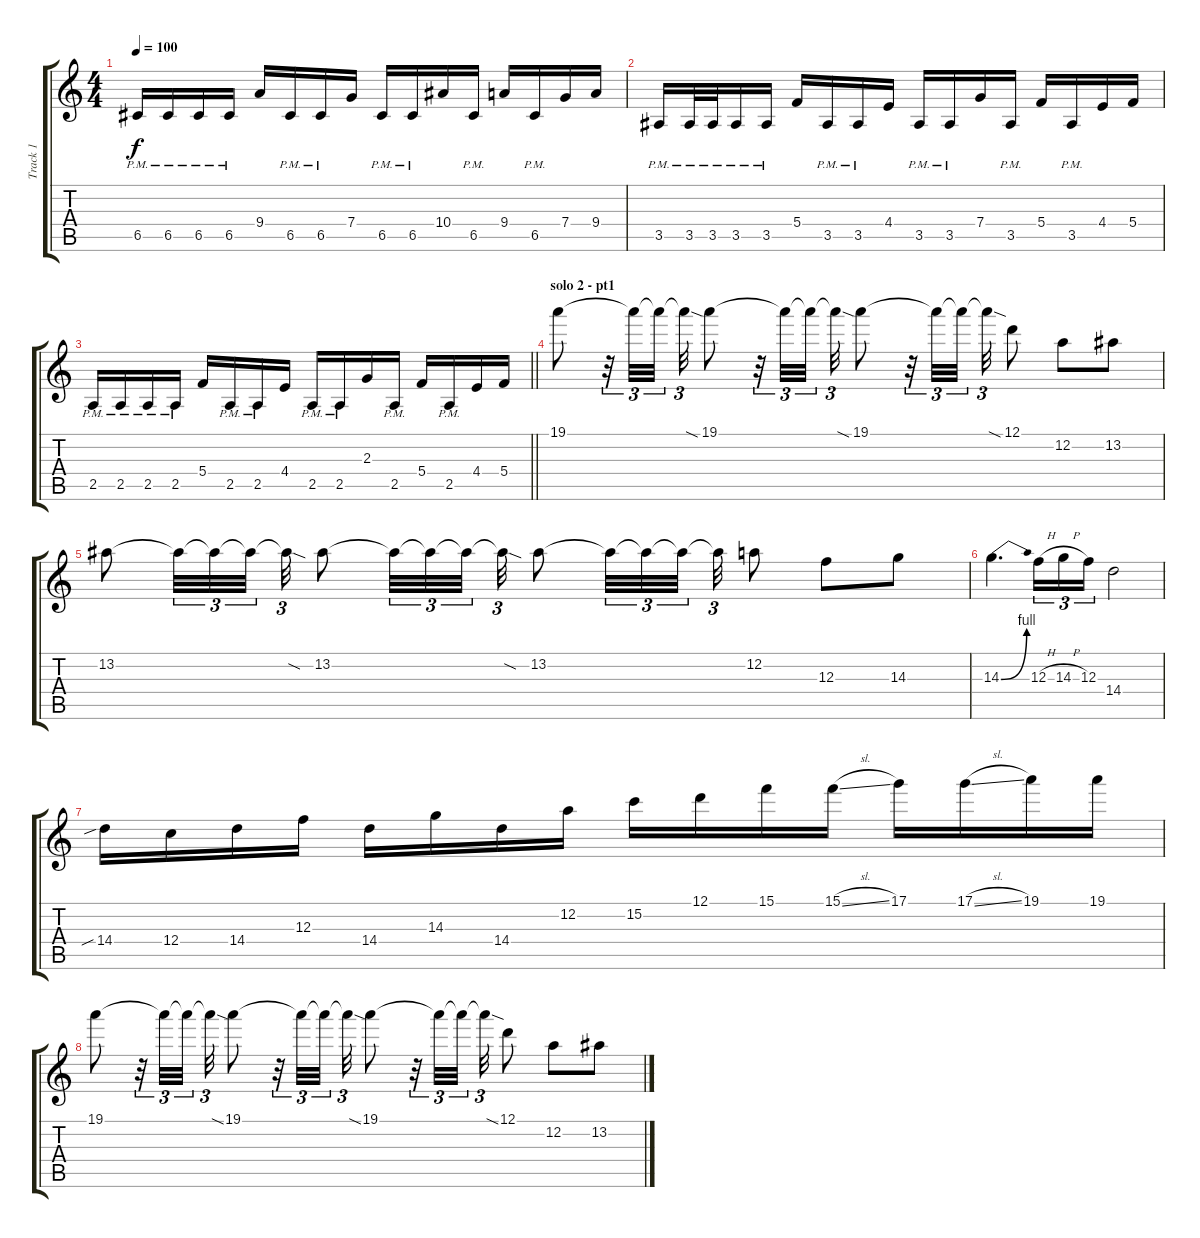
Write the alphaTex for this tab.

\track ("Track 1" "Track 1") {instrument distortionguitar}
\staff {score tabs}
\tuning (D4 A3 F3 C3 G2 D2) {hide}
\ts (4 4)
\tempo 100
\clef g2
\ks c
6.5{pm}.16{dy f} 6.5{pm}.16 6.5{pm}.16 6.5{pm}.16 9.4.16 6.5{pm}.16 6.5{pm}.16 7.4.16 6.5{pm}.16 6.5{pm}.16 10.4.16 6.5{pm}.16 9.4.16 6.5{pm}.16 7.4.16 9.4.16 |
3.5{pm}.16 3.5{pm}.32 3.5{pm}.32 3.5{pm}.16 3.5{pm}.16 5.4.16 3.5{pm}.16 3.5{pm}.16 4.4.16 3.5{pm}.16 3.5{pm}.16 7.4.16 3.5{pm}.16 5.4.16 3.5{pm}.16 4.4.16 5.4.16 |
\barLineRight lightlight
2.5{pm}.16 2.5{pm}.16 2.5{pm}.16 2.5{pm}.16 5.4.16 2.5{pm}.16 2.5{pm}.16 4.4.16 2.5{pm}.16 2.5{pm}.16 2.3.16 2.5{pm}.16 5.4.16 2.5{pm}.16 4.4.16 5.4.16 |
\section ("" "solo 2 - pt1")
19.1.8{volume 15} r.32{tu (3 2)} 19.1{t}.32{tu (3 2)} 19.1{t}.32{tu (3 2) beam splitsecondary} 19.1{sod t}.32{tu (3 2)} 19.1.8 r.32{tu (3 2)} 19.1{t}.32{tu (3 2)} 19.1{t}.32{tu (3 2) beam splitsecondary} 19.1{sod t}.32{tu (3 2)} 19.1.8 r.32{tu (3 2)} 19.1{t}.32{tu (3 2)} 19.1{t}.32{tu (3 2) beam splitsecondary} 19.1{sod t}.32{tu (3 2)} 12.1.8 12.2.8 13.2.8 |
13.2.8 13.2{t}.32{tu (3 2)} 13.2{t}.32{tu (3 2)} 13.2{t}.32{tu (3 2) beam splitsecondary} 13.2{sod t}.32{tu (3 2)} 13.2.8 13.2{t}.32{tu (3 2)} 13.2{t}.32{tu (3 2)} 13.2{t}.32{tu (3 2) beam splitsecondary} 13.2{sod t}.32{tu (3 2)} 13.2.8 13.2{t}.32{tu (3 2)} 13.2{t}.32{tu (3 2)} 13.2{t}.32{tu (3 2) beam splitsecondary} 13.2{t}.32{tu (3 2)} 12.2.8 12.3.8 14.3.8 |
14.3{be (bend 0 0 60 4)}.4{d} 12.3{h}.16{tu (3 2)} 14.3{h}.16{tu (3 2)} 12.3.16{tu (3 2)} 14.4.2 |
14.4{sib}.16 12.4.16 14.4.16 12.3.16 14.4.16 14.3.16 14.4.16 12.2.16 15.2.16 12.1.16 15.1.16 15.1{sl}.16 17.1.16 17.1{sl}.16 19.1.16 19.1.16 |
19.1.8 r.32{tu (3 2)} 19.1{t}.32{tu (3 2)} 19.1{t}.32{tu (3 2) beam splitsecondary} 19.1{sod t}.32{tu (3 2)} 19.1.8 r.32{tu (3 2)} 19.1{t}.32{tu (3 2)} 19.1{t}.32{tu (3 2) beam splitsecondary} 19.1{sod t}.32{tu (3 2)} 19.1.8 r.32{tu (3 2)} 19.1{t}.32{tu (3 2)} 19.1{t}.32{tu (3 2) beam splitsecondary} 19.1{sod t}.32{tu (3 2)} 12.1.8 12.2.8 13.2.8
